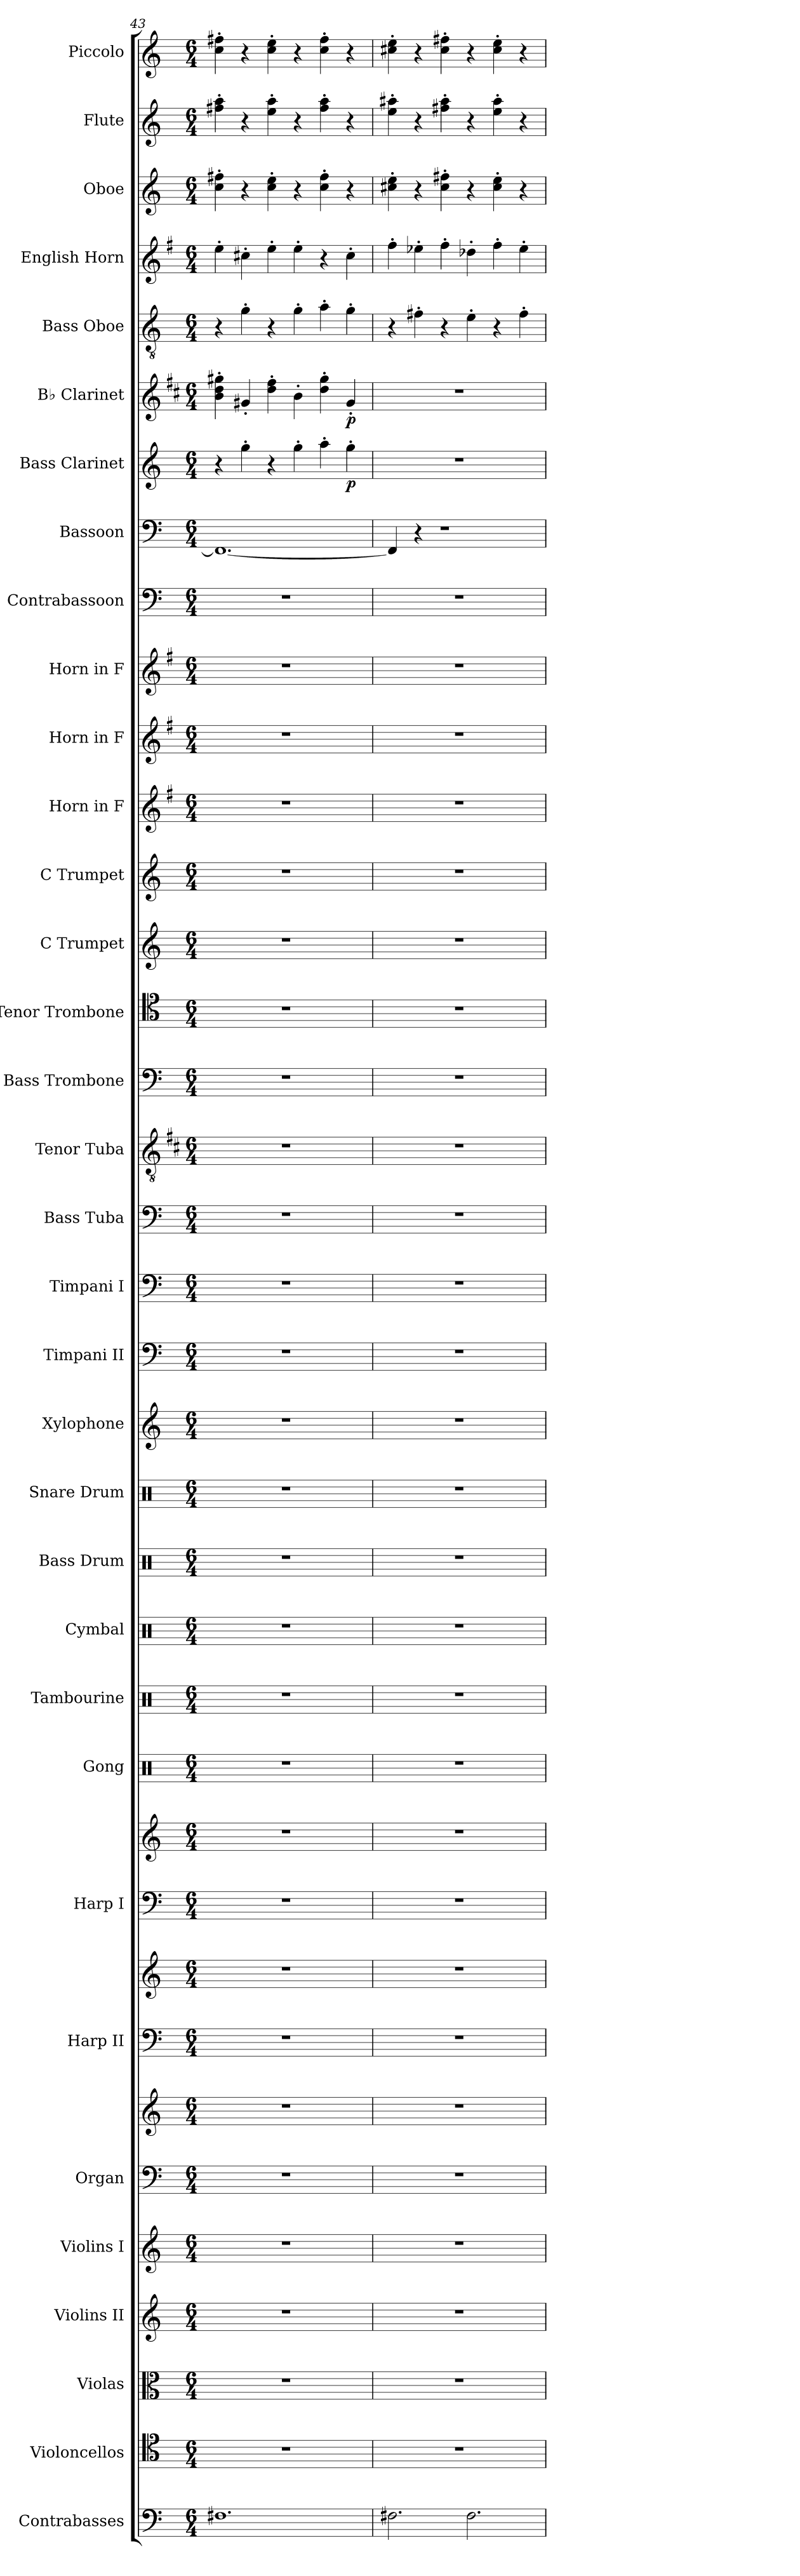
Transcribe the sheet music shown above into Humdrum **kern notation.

**kern	**kern	**kern	**kern	**kern	**kern	**kern	**kern	**kern	**kern	**kern	**kern	**kern	**kern	**kern	**kern	**kern	**kern	**kern	**kern	**kern	**kern	**kern	**kern	**kern	**kern	**kern	**kern	**kern	**kern	**kern	**dynam	**kern	**dynam	**kern	**kern	**kern	**kern	**kern
*part34	*part33	*part32	*part31	*part30	*part29	*part29	*part28	*part28	*part27	*part27	*part26	*part25	*part24	*part23	*part22	*part21	*part20	*part19	*part18	*part17	*part16	*part15	*part14	*part13	*part12	*part11	*part10	*part9	*part8	*part7	*part7	*part6	*part6	*part5	*part4	*part3	*part2	*part1
*staff37	*staff36	*staff35	*staff34	*staff33	*staff32	*staff31	*staff30	*staff29	*staff28	*staff27	*staff26	*staff25	*staff24	*staff23	*staff22	*staff21	*staff20	*staff19	*staff18	*staff17	*staff16	*staff15	*staff14	*staff13	*staff12	*staff11	*staff10	*staff9	*staff8	*staff7	*staff7	*staff6	*staff6	*staff5	*staff4	*staff3	*staff2	*staff1
*I"Contrabasses	*I"Violoncellos	*I"Violas	*I"Violins II	*I"Violins I	*I"Organ	*	*I"Harp II	*	*I"Harp I	*	*I"Gong	*I"Tambourine	*I"Cymbal	*I"Bass Drum	*I"Snare Drum	*I"Xylophone	*I"Timpani II	*I"Timpani I	*I"Bass Tuba	*I"Tenor Tuba	*I"Bass Trombone	*I"Tenor Trombone	*I"C Trumpet	*I"C Trumpet	*I"Horn in F	*I"Horn in F	*I"Horn in F	*I"Contrabassoon	*I"Bassoon	*I"Bass Clarinet	*	*I"B♭ Clarinet	*	*I"Bass Oboe	*I"English Horn	*I"Oboe	*I"Flute	*I"Piccolo
*I'Cbs.	*I'Vcs.	*I'Vlas.	*I'Vlns.	*I'Vlns.	*I'Org.	*	*I'Hrp.	*	*I'Hrp.	*	*	*I'Tamb.	*I'Cym.	*I'B. Dr.	*I'Sn. Dr.	*I'Xyl.	*I'Timp.	*I'Timp.	*I'Tba.	*	*I'B. Tbn.	*I'T. Tbn.	*I'C Tpt.	*I'C Tpt.	*	*	*	*I'Cbsn.	*I'Bsn.	*I'B. Cl.	*	*I'B♭ Cl.	*	*	*I'E. Hn.	*I'Ob.	*I'Fl.	*I'Picc.
*clefF4	*clefC4	*clefC3	*clefG2	*clefG2	*clefF4	*clefG2	*clefF4	*clefG2	*clefF4	*clefG2	*clefX	*clefX	*clefX	*clefX	*clefX	*clefG2	*clefF4	*clefF4	*clefF4	*clefGv2	*clefF4	*clefC4	*clefG2	*clefG2	*clefG2	*clefG2	*clefG2	*clefF4	*clefF4	*clefG2	*	*clefG2	*	*clefGv2	*clefG2	*clefG2	*clefG2	*clefG2
*ITrd7c12	*	*	*	*	*	*	*	*	*	*	*	*	*	*	*	*ITrd-7c-12	*	*	*	*ITrd1c2	*	*	*	*	*ITrd4c7	*ITrd4c7	*ITrd4c7	*ITrd7c12	*	*ITrd8c14	*	*ITrd1c2	*	*	*ITrd4c7	*	*	*ITrd-7c-12
*k[]	*k[]	*k[]	*k[]	*k[]	*k[]	*k[]	*k[]	*k[]	*k[]	*k[]	*k[]	*k[]	*k[]	*k[]	*k[]	*k[]	*k[]	*k[]	*k[]	*k[]	*k[]	*k[]	*k[]	*k[]	*k[]	*k[]	*k[]	*k[]	*k[]	*k[]	*	*k[]	*	*k[]	*k[]	*k[]	*k[]	*k[]
*M6/4	*M6/4	*M6/4	*M6/4	*M6/4	*M6/4	*M6/4	*M6/4	*M6/4	*M6/4	*M6/4	*M6/4	*M6/4	*M6/4	*M6/4	*M6/4	*M6/4	*M6/4	*M6/4	*M6/4	*M6/4	*M6/4	*M6/4	*M6/4	*M6/4	*M6/4	*M6/4	*M6/4	*M6/4	*M6/4	*M6/4	*	*M6/4	*	*M6/4	*M6/4	*M6/4	*M6/4	*M6/4
=43	=43	=43	=43	=43	=43	=43	=43	=43	=43	=43	=43	=43	=43	=43	=43	=43	=43	=43	=43	=43	=43	=43	=43	=43	=43	=43	=43	=43	=43	=43	=43	=43	=43	=43	=43	=43	=43	=43
1.FF#X	1.r	1.r	1.r	1.r	1.r	1.r	1.r	1.r	1.r	1.r	1.r	1.r	1.r	1.r	1.r	1.r	1.r	1.r	1.r	1.r	1.r	1.r	1.r	1.r	1.r	1.r	1.r	1.r	1.FF#_	4r	.	4a\' 4cc\' 4ff#X\'	.	4r	4a'\	4cc\' 4ff#X\'	4ff#X\' 4aa\'	4ccc\' 4fff#X\'
.	.	.	.	.	.	.	.	.	.	.	.	.	.	.	.	.	.	.	.	.	.	.	.	.	.	.	.	.	.	4g'\	.	4f#X'/	.	4g'\	4f#X'\	4r	4r	4r
.	.	.	.	.	.	.	.	.	.	.	.	.	.	.	.	.	.	.	.	.	.	.	.	.	.	.	.	.	.	4r	.	4cc\' 4ee\'	.	4r	4a'\	4cc\' 4ee\'	4ee\' 4aa\'	4ccc\' 4eee\'
.	.	.	.	.	.	.	.	.	.	.	.	.	.	.	.	.	.	.	.	.	.	.	.	.	.	.	.	.	.	4g'\	.	4a'\	.	4g'\	4a'\	4r	4r	4r
.	.	.	.	.	.	.	.	.	.	.	.	.	.	.	.	.	.	.	.	.	.	.	.	.	.	.	.	.	.	4a'\	.	4cc\' 4ff#\'	.	4a'\	4r	4cc\' 4ff#\'	4ff#\' 4aa\'	4ccc\' 4fff#\'
!	!	!	!	!	!	!	!	!	!	!	!	!	!	!	!	!	!	!	!	!	!	!	!	!	!	!	!	!	!	!	!LO:DY:b	!	!LO:DY:b	!	!	!	!	!
.	.	.	.	.	.	.	.	.	.	.	.	.	.	.	.	.	.	.	.	.	.	.	.	.	.	.	.	.	.	4g'\	p	4f#'/	p	4g'\	4f#'\	4r	4r	4r
=44	=44	=44	=44	=44	=44	=44	=44	=44	=44	=44	=44	=44	=44	=44	=44	=44	=44	=44	=44	=44	=44	=44	=44	=44	=44	=44	=44	=44	=44	=44	=44	=44	=44	=44	=44	=44	=44	=44
2.FF#X\	1.r	1.r	1.r	1.r	1.r	1.r	1.r	1.r	1.r	1.r	1.r	1.r	1.r	1.r	1.r	1.r	1.r	1.r	1.r	1.r	1.r	1.r	1.r	1.r	1.r	1.r	1.r	1.r	4FF#/]	1.r	.	1.r	.	4r	4b'\	4cc#X\' 4ee\'	4ee\' 4aa#X\'	4ccc#X\' 4eee\'
.	.	.	.	.	.	.	.	.	.	.	.	.	.	.	.	.	.	.	.	.	.	.	.	.	.	.	.	.	4r	.	.	.	.	4f#X'\	4a-X'\	4r	4r	4r
.	.	.	.	.	.	.	.	.	.	.	.	.	.	.	.	.	.	.	.	.	.	.	.	.	.	.	.	.	1r	.	.	.	.	4r	4b'\	4cc#\' 4ff#X\'	4ff#X\' 4aa#\'	4ccc#\' 4fff#X\'
2.FF#\	.	.	.	.	.	.	.	.	.	.	.	.	.	.	.	.	.	.	.	.	.	.	.	.	.	.	.	.	.	.	.	.	.	4e'\	4g-X'\	4r	4r	4r
.	.	.	.	.	.	.	.	.	.	.	.	.	.	.	.	.	.	.	.	.	.	.	.	.	.	.	.	.	.	.	.	.	.	4r	4b'\	4cc#\' 4ee\'	4ee\' 4aa#\'	4ccc#\' 4eee\'
.	.	.	.	.	.	.	.	.	.	.	.	.	.	.	.	.	.	.	.	.	.	.	.	.	.	.	.	.	.	.	.	.	.	4f#'\	4a-'\	4r	4r	4r
=	=	=	=	=	=	=	=	=	=	=	=	=	=	=	=	=	=	=	=	=	=	=	=	=	=	=	=	=	=	=	=	=	=	=	=	=	=	=
*-	*-	*-	*-	*-	*-	*-	*-	*-	*-	*-	*-	*-	*-	*-	*-	*-	*-	*-	*-	*-	*-	*-	*-	*-	*-	*-	*-	*-	*-	*-	*-	*-	*-	*-	*-	*-	*-	*-
